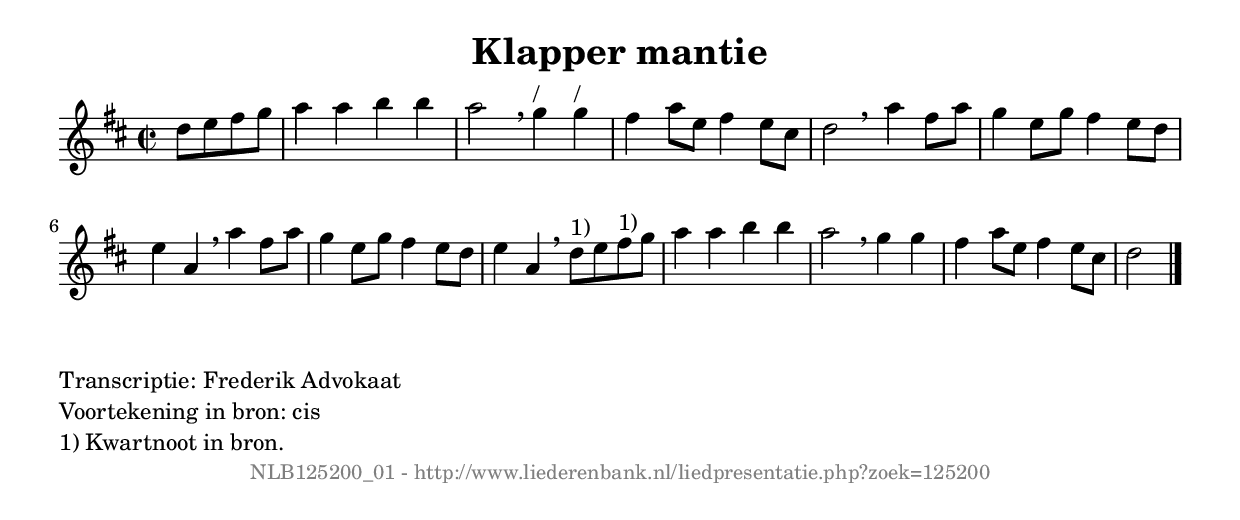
%
% produced by wce2krn 1.64 (7 June 2014)
%
\version"2.16"
#(append! paper-alist '(("long" . (cons (* 210 mm) (* 2000 mm)))))
#(set-default-paper-size "long")
sb = {\breathe}
mBreak = {\breathe }
bBreak = {\breathe }
x = {\once\override NoteHead #'style = #'cross }
gl=\glissando
itime={\override Staff.TimeSignature #'stencil = ##f }
ficta = {\once\set suggestAccidentals = ##t}
fine = {\once\override Score.RehearsalMark #'self-alignment-X = #1 \mark \markup {\italic{Fine}}}
dc = {\once\override Score.RehearsalMark #'self-alignment-X = #1 \mark \markup {\italic{D.C.}}}
dcf = {\once\override Score.RehearsalMark #'self-alignment-X = #1 \mark \markup {\italic{D.C. al Fine}}}
dcc = {\once\override Score.RehearsalMark #'self-alignment-X = #1 \mark \markup {\italic{D.C. al Coda}}}
ds = {\once\override Score.RehearsalMark #'self-alignment-X = #1 \mark \markup {\italic{D.S.}}}
dsf = {\once\override Score.RehearsalMark #'self-alignment-X = #1 \mark \markup {\italic{D.S. al Fine}}}
dsc = {\once\override Score.RehearsalMark #'self-alignment-X = #1 \mark \markup {\italic{D.S. al Coda}}}
pv = {\set Score.repeatCommands = #'((volta "1"))}
sv = {\set Score.repeatCommands = #'((volta "2"))}
tv = {\set Score.repeatCommands = #'((volta "3"))}
qv = {\set Score.repeatCommands = #'((volta "4"))}
xv = {\set Score.repeatCommands = #'((volta #f))}
\header{ tagline = ""
title = "Klapper mantie"
}
\score {{
\key d \major
\relative g'
{
\set melismaBusyProperties = #'()
\partial 32*16
\time 2/2
\tempo 4=120
\override Score.MetronomeMark #'transparent = ##t
\override Score.RehearsalMark #'break-visibility = #(vector #t #t #f)
d'8 e8 fis8 g8 | a4 a b b a2 \sb g4^"/" g^"/" fis a8 e fis4 e8 cis d2 \bar ":|" \bBreak
a'4 fis8 a | g4 e8 g fis4 e8 d e4 a, \sb a' fis8 a g4 e8 g fis4 e8 d e4 a, \mBreak
d8^"1)" e8 fis8^"1)" g8 a4 a b b a2 \sb g4 g fis a8 e fis4 e8 cis d2 \bar "|."
 }}
 \midi { }
 \layout {
            indent = 0.0\cm
}
}
\markup { \wordwrap-string #" 
Transcriptie: Frederik Advokaat

Voortekening in bron: cis

1) Kwartnoot in bron.
"}
\markup { \vspace #0 } \markup { \with-color #grey \fill-line { \center-column { \smaller "NLB125200_01 - http://www.liederenbank.nl/liedpresentatie.php?zoek=125200" } } }
